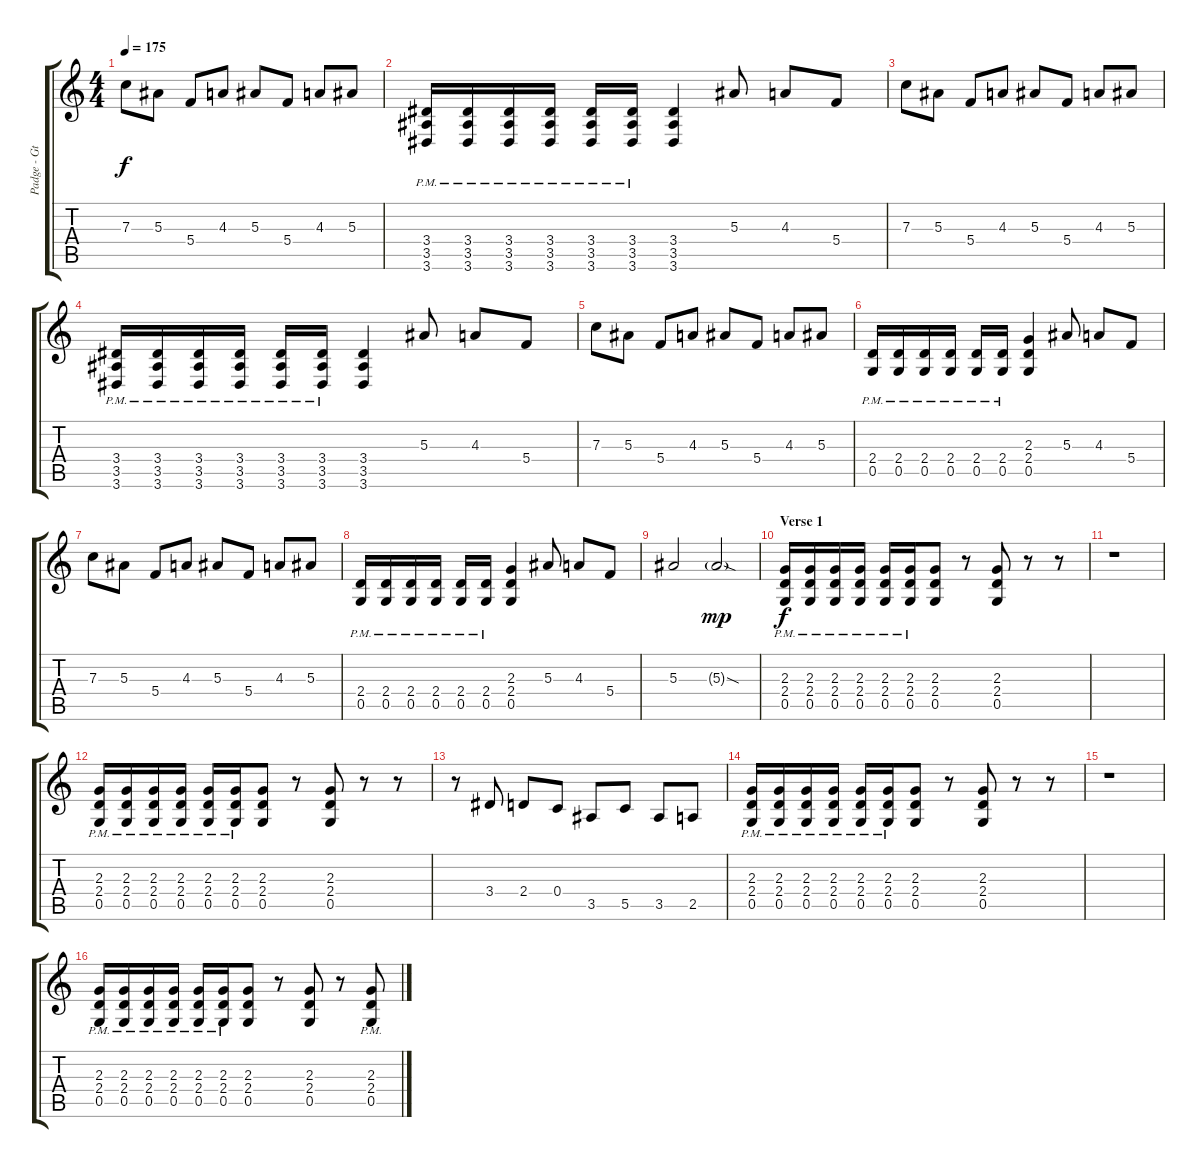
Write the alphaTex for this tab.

\track ("Padge - Gtr. 2" "Padge - Gt") {instrument distortionguitar}
\staff {score tabs}
\tuning (D4 A3 F3 C3 G2 C2) {hide}
\ts (4 4)
\tempo 175
\clef g2
\ks c
7.3.8{dy f} 5.3.8 5.4.8 4.3.8 5.3.8 5.4.8 4.3.8 5.3.8 |
(3.4{pm} 3.5{pm} 3.6{pm}).16 (3.4{pm} 3.5{pm} 3.6{pm}).16 (3.4{pm} 3.5{pm} 3.6{pm}).16 (3.4{pm} 3.5{pm} 3.6{pm}).16 (3.4{pm} 3.5{pm} 3.6{pm}).16 (3.4{pm} 3.5{pm} 3.6{pm}).16 (3.4 3.5 3.6).4 5.3.8 4.3.8 5.4.8 |
7.3.8 5.3.8 5.4.8 4.3.8 5.3.8 5.4.8 4.3.8 5.3.8 |
(3.4{pm} 3.5{pm} 3.6{pm}).16 (3.4{pm} 3.5{pm} 3.6{pm}).16 (3.4{pm} 3.5{pm} 3.6{pm}).16 (3.4{pm} 3.5{pm} 3.6{pm}).16 (3.4{pm} 3.5{pm} 3.6{pm}).16 (3.4{pm} 3.5{pm} 3.6{pm}).16 (3.4 3.5 3.6).4 5.3.8 4.3.8 5.4.8 |
7.3.8 5.3.8 5.4.8 4.3.8 5.3.8 5.4.8 4.3.8 5.3.8 |
(2.4{pm} 0.5{pm}).16 (2.4{pm} 0.5{pm}).16 (2.4{pm} 0.5{pm}).16 (2.4{pm} 0.5{pm}).16 (2.4{pm} 0.5{pm}).16 (2.4{pm} 0.5{pm}).16 (2.3 2.4 0.5).4 5.3.8 4.3.8 5.4.8 |
7.3.8 5.3.8 5.4.8 4.3.8 5.3.8 5.4.8 4.3.8 5.3.8 |
(2.4{pm} 0.5{pm}).16 (2.4{pm} 0.5{pm}).16 (2.4{pm} 0.5{pm}).16 (2.4{pm} 0.5{pm}).16 (2.4{pm} 0.5{pm}).16 (2.4{pm} 0.5{pm}).16 (2.3 2.4 0.5).4 5.3.8 4.3.8 5.4.8 |
5.3.2 5.3{sod g}.2{dy mp} |
\section ("" "Verse 1")
(2.3{pm} 2.4{pm} 0.5{pm}).16{dy f} (2.3{pm} 2.4{pm} 0.5{pm}).16 (2.3{pm} 2.4{pm} 0.5{pm}).16 (2.3{pm} 2.4{pm} 0.5{pm}).16 (2.3{pm} 2.4{pm} 0.5{pm}).16 (2.3{pm} 2.4{pm} 0.5{pm}).16 (2.3 2.4 0.5).8 r.8 (2.3 2.4 0.5).8 r.8 r.8 |
r.1 |
(2.3{pm} 2.4{pm} 0.5{pm}).16 (2.3{pm} 2.4{pm} 0.5{pm}).16 (2.3{pm} 2.4{pm} 0.5{pm}).16 (2.3{pm} 2.4{pm} 0.5{pm}).16 (2.3{pm} 2.4{pm} 0.5{pm}).16 (2.3{pm} 2.4{pm} 0.5{pm}).16 (2.3 2.4 0.5).8 r.8 (2.3 2.4 0.5).8 r.8 r.8 |
r.8 3.4.8 2.4.8 0.4.8 3.5.8 5.5.8 3.5.8 2.5.8 |
(2.3{pm} 2.4{pm} 0.5{pm}).16 (2.3{pm} 2.4{pm} 0.5{pm}).16 (2.3{pm} 2.4{pm} 0.5{pm}).16 (2.3{pm} 2.4{pm} 0.5{pm}).16 (2.3{pm} 2.4{pm} 0.5{pm}).16 (2.3{pm} 2.4{pm} 0.5{pm}).16 (2.3 2.4 0.5).8 r.8 (2.3 2.4 0.5).8 r.8 r.8 |
r.1 |
(2.3{pm} 2.4{pm} 0.5{pm}).16 (2.3{pm} 2.4{pm} 0.5{pm}).16 (2.3{pm} 2.4{pm} 0.5{pm}).16 (2.3{pm} 2.4{pm} 0.5{pm}).16 (2.3{pm} 2.4{pm} 0.5{pm}).16 (2.3{pm} 2.4{pm} 0.5{pm}).16 (2.3 2.4 0.5).8 r.8 (2.3 2.4 0.5).8 r.8 (2.3{pm} 2.4{pm} 0.5{pm}).8
